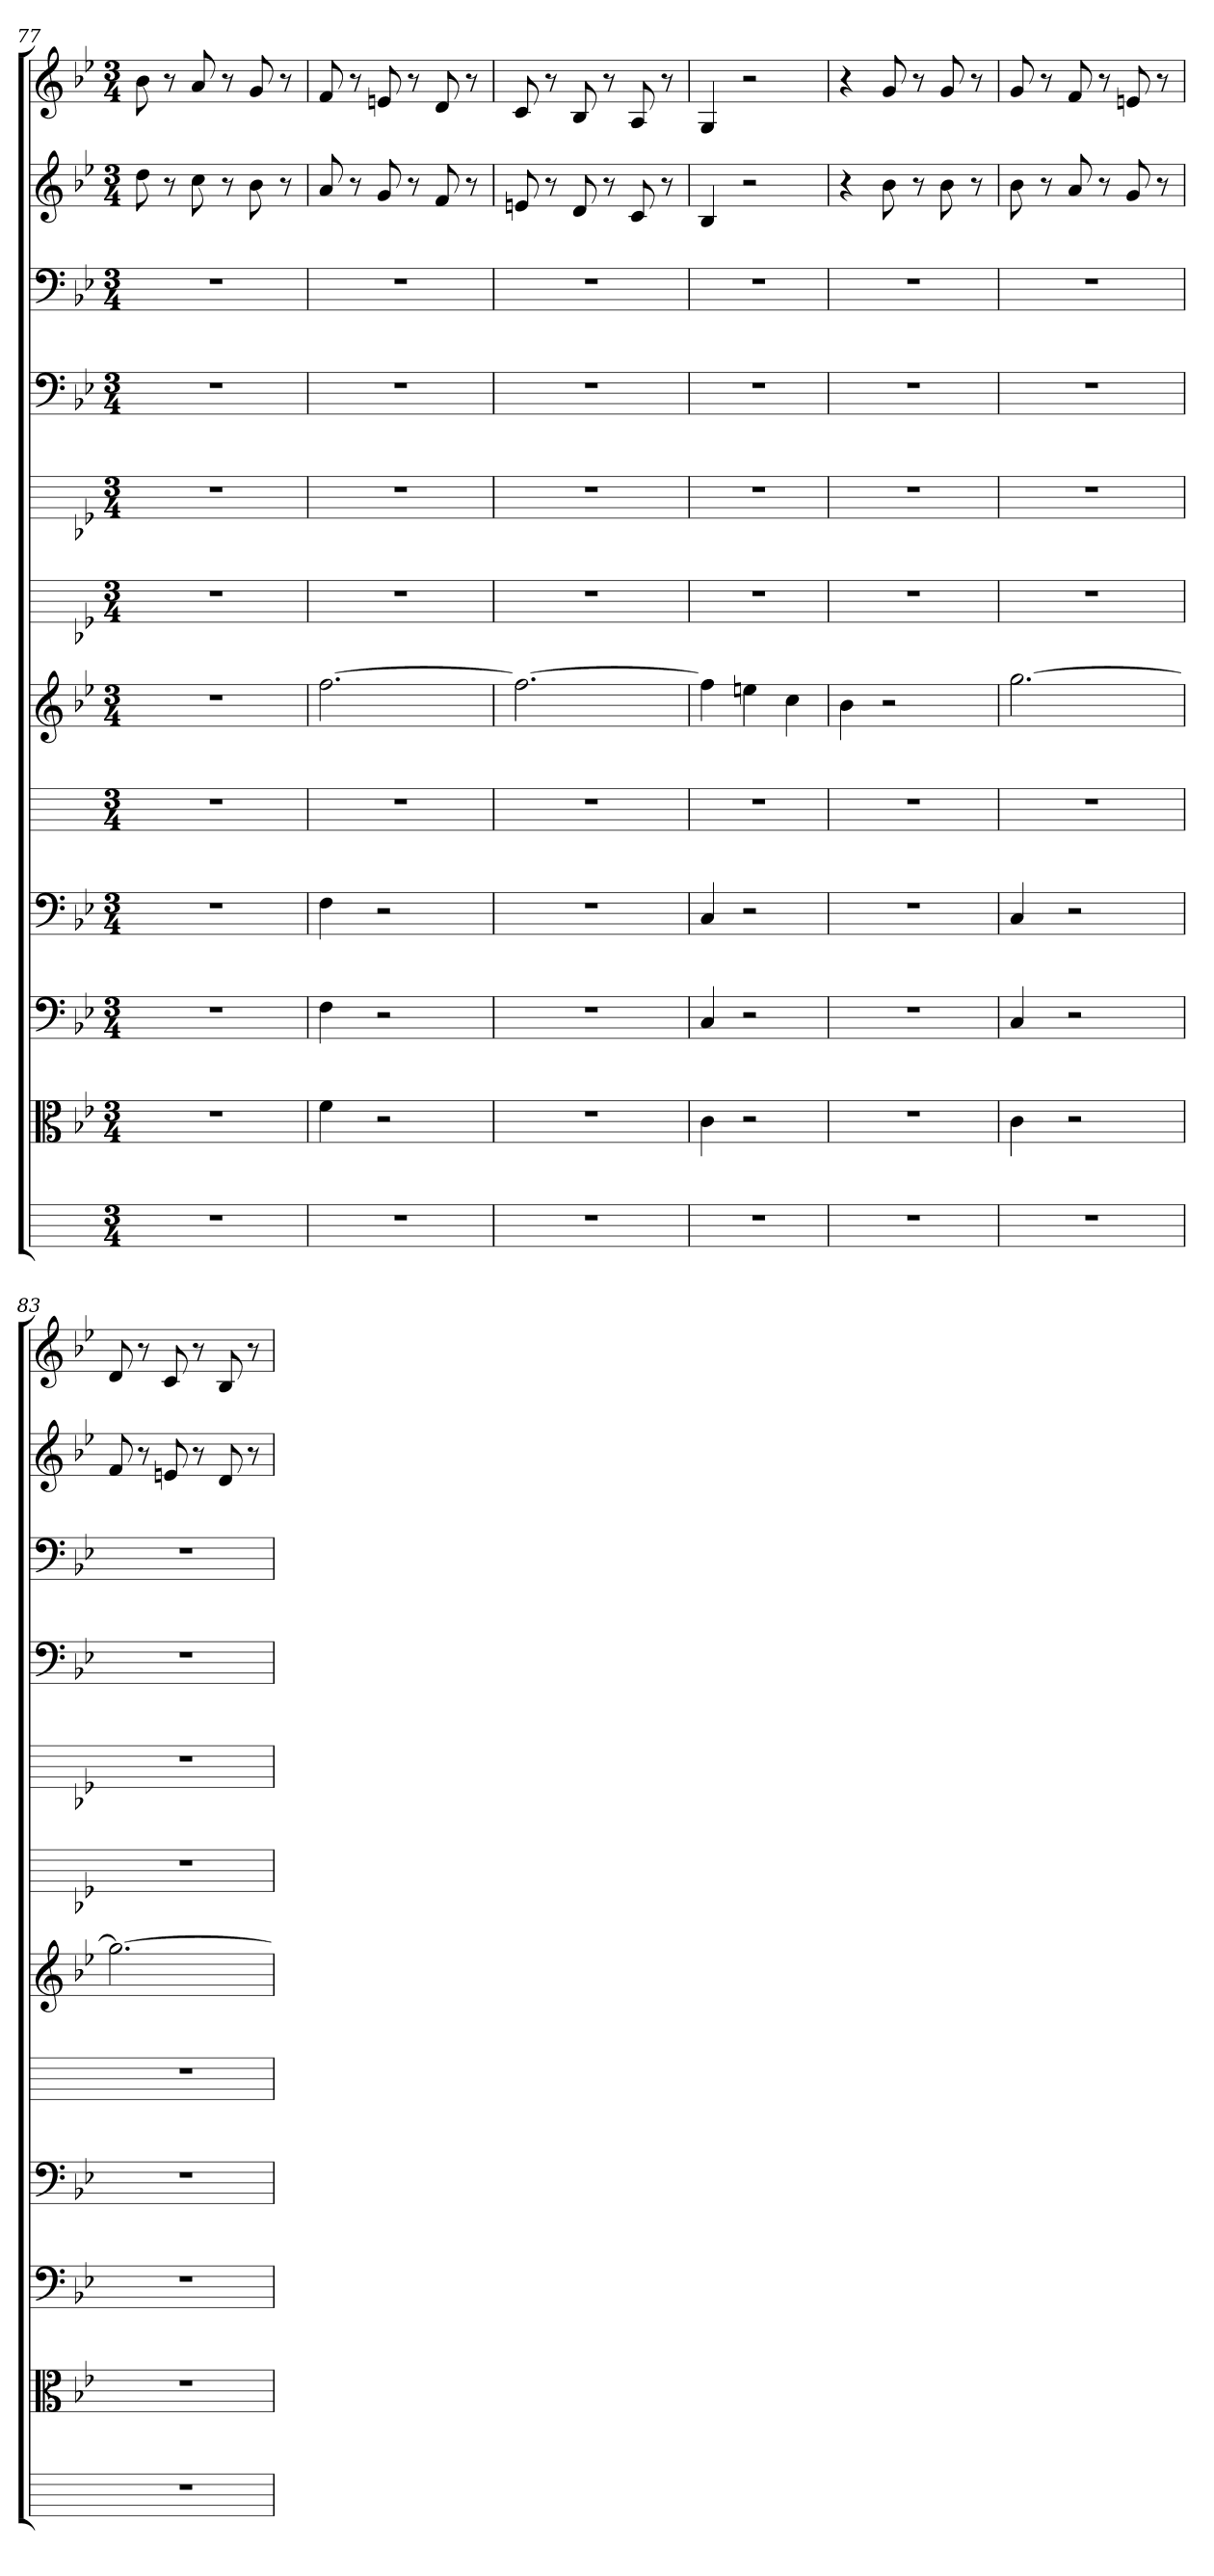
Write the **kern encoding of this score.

**kern	**kern	**kern	**kern	**kern	**kern	**kern	**kern	**kern	**kern	**kern	**kern
*part12	*part11	*part10	*part9	*part8	*part7	*part6	*part5	*part4	*part3	*part2	*part1
*staff12	*staff11	*staff10	*staff9	*staff8	*staff7	*staff6	*staff5	*staff4	*staff3	*staff2	*staff1
*	*clefC3	*clefF4	*clefF4	*	*	*	*	*clefF4	*clefF4	*	*
*k[]	*k[b-e-]	*k[b-e-]	*k[b-e-]	*k[]	*k[b-e-]	*k[b-e-]	*k[b-e-]	*k[b-e-]	*k[b-e-]	*k[b-e-]	*k[b-e-]
*M3/4	*M3/4	*M3/4	*M3/4	*M3/4	*M3/4	*M3/4	*M3/4	*M3/4	*M3/4	*M3/4	*M3/4
=77	=77	=77	=77	=77	=77	=77	=77	=77	=77	=77	=77
2.r	2.r	2.r	2.r	2.r	2.r	2.r	2.r	2.r	2.r	8dd	8b-
.	.	.	.	.	.	.	.	.	.	8r	8r
.	.	.	.	.	.	.	.	.	.	8cc	8a
.	.	.	.	.	.	.	.	.	.	8r	8r
.	.	.	.	.	.	.	.	.	.	8b-	8g
.	.	.	.	.	.	.	.	.	.	8r	8r
=78	=78	=78	=78	=78	=78	=78	=78	=78	=78	=78	=78
2.r	4f	4F	4F	2.r	[2.ff	2.r	2.r	2.r	2.r	8a	8f
.	.	.	.	.	.	.	.	.	.	8r	8r
.	2r	2r	2r	.	.	.	.	.	.	8g	8en
.	.	.	.	.	.	.	.	.	.	8r	8r
.	.	.	.	.	.	.	.	.	.	8f	8d
.	.	.	.	.	.	.	.	.	.	8r	8r
=79	=79	=79	=79	=79	=79	=79	=79	=79	=79	=79	=79
2.r	2.r	2.r	2.r	2.r	2.ff_	2.r	2.r	2.r	2.r	8en	8c
.	.	.	.	.	.	.	.	.	.	8r	8r
.	.	.	.	.	.	.	.	.	.	8d	8B-
.	.	.	.	.	.	.	.	.	.	8r	8r
.	.	.	.	.	.	.	.	.	.	8c	8A
.	.	.	.	.	.	.	.	.	.	8r	8r
=80	=80	=80	=80	=80	=80	=80	=80	=80	=80	=80	=80
2.r	4c	4C	4C	2.r	4ff]	2.r	2.r	2.r	2.r	4B-	4G
.	2r	2r	2r	.	4een	.	.	.	.	2r	2r
.	.	.	.	.	4cc	.	.	.	.	.	.
=81	=81	=81	=81	=81	=81	=81	=81	=81	=81	=81	=81
2.r	2.r	2.r	2.r	2.r	4b-	2.r	2.r	2.r	2.r	4r	4r
.	.	.	.	.	2r	.	.	.	.	8b-	8g
.	.	.	.	.	.	.	.	.	.	8r	8r
.	.	.	.	.	.	.	.	.	.	8b-	8g
.	.	.	.	.	.	.	.	.	.	8r	8r
=82	=82	=82	=82	=82	=82	=82	=82	=82	=82	=82	=82
2.r	4c	4C	4C	2.r	[2.gg	2.r	2.r	2.r	2.r	8b-	8g
.	.	.	.	.	.	.	.	.	.	8r	8r
.	2r	2r	2r	.	.	.	.	.	.	8a	8f
.	.	.	.	.	.	.	.	.	.	8r	8r
.	.	.	.	.	.	.	.	.	.	8g	8en
.	.	.	.	.	.	.	.	.	.	8r	8r
=83	=83	=83	=83	=83	=83	=83	=83	=83	=83	=83	=83
2.r	2.r	2.r	2.r	2.r	2.gg_	2.r	2.r	2.r	2.r	8f	8d
.	.	.	.	.	.	.	.	.	.	8r	8r
.	.	.	.	.	.	.	.	.	.	8en	8c
.	.	.	.	.	.	.	.	.	.	8r	8r
.	.	.	.	.	.	.	.	.	.	8d	8B-
.	.	.	.	.	.	.	.	.	.	8r	8r
=	=	=	=	=	=	=	=	=	=	=	=
*-	*-	*-	*-	*-	*-	*-	*-	*-	*-	*-	*-
